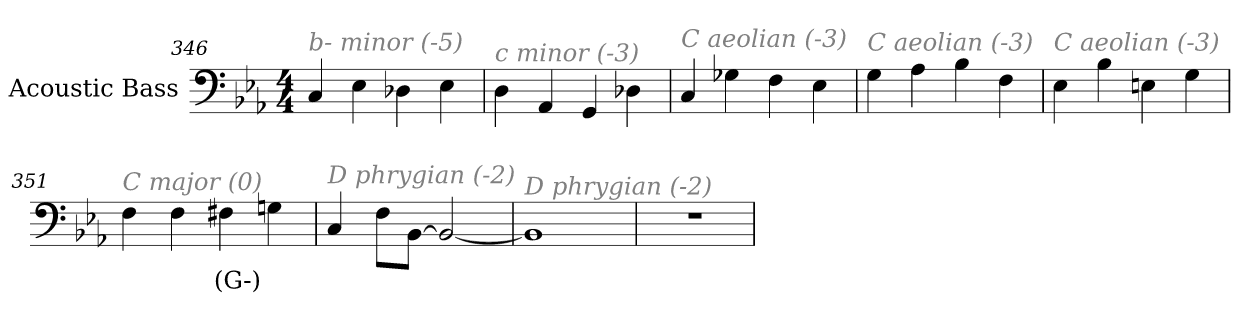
**kern	**text
*part1	*part1
*staff1	*staff1
*I"Acoustic Bass	*
*clefF4	*
*ITrd7c12	*
*k[b-e-a-]	*
*E-:	*
*M4/4	*
=346	=346
!LO:TX:i:color=#808080:t=b- minor (-5)	!
4CC	.
4EE-	.
4DD-X	.
4EE-	.
=347	=347
!LO:TX:i:color=#808080:t=c minor (-3)	!
4DD	.
4AAA-	.
4GGG	.
4DD-X	.
=348	=348
!LO:TX:i:color=#808080:t=C aeolian (-3)	!
4CC	.
4GG-X	.
4FF	.
4EE-	.
=349	=349
!LO:TX:i:color=#808080:t=C aeolian (-3)	!
4GG	.
4AA-	.
4BB-	.
4FF	.
=350	=350
!LO:TX:i:color=#808080:t=C aeolian (-3)	!
4EE-	.
4BB-	.
4EEn	.
4GG	.
=351	=351
!LO:TX:i:color=#808080:t=C major (0)	!
4FF	.
4FF	.
4FF#Xi	(G-)
4GGn	.
=352	=352
!LO:TX:i:color=#808080:t=D phrygian (-2)	!
4CC	.
8FFL	.
[8BBB-J	.
2BBB-_	.
=353	=353
!LO:TX:i:color=#808080:t=D phrygian (-2)	!
1BBB-]	.
=354	=354
1r	.
=	=
*-	*-
